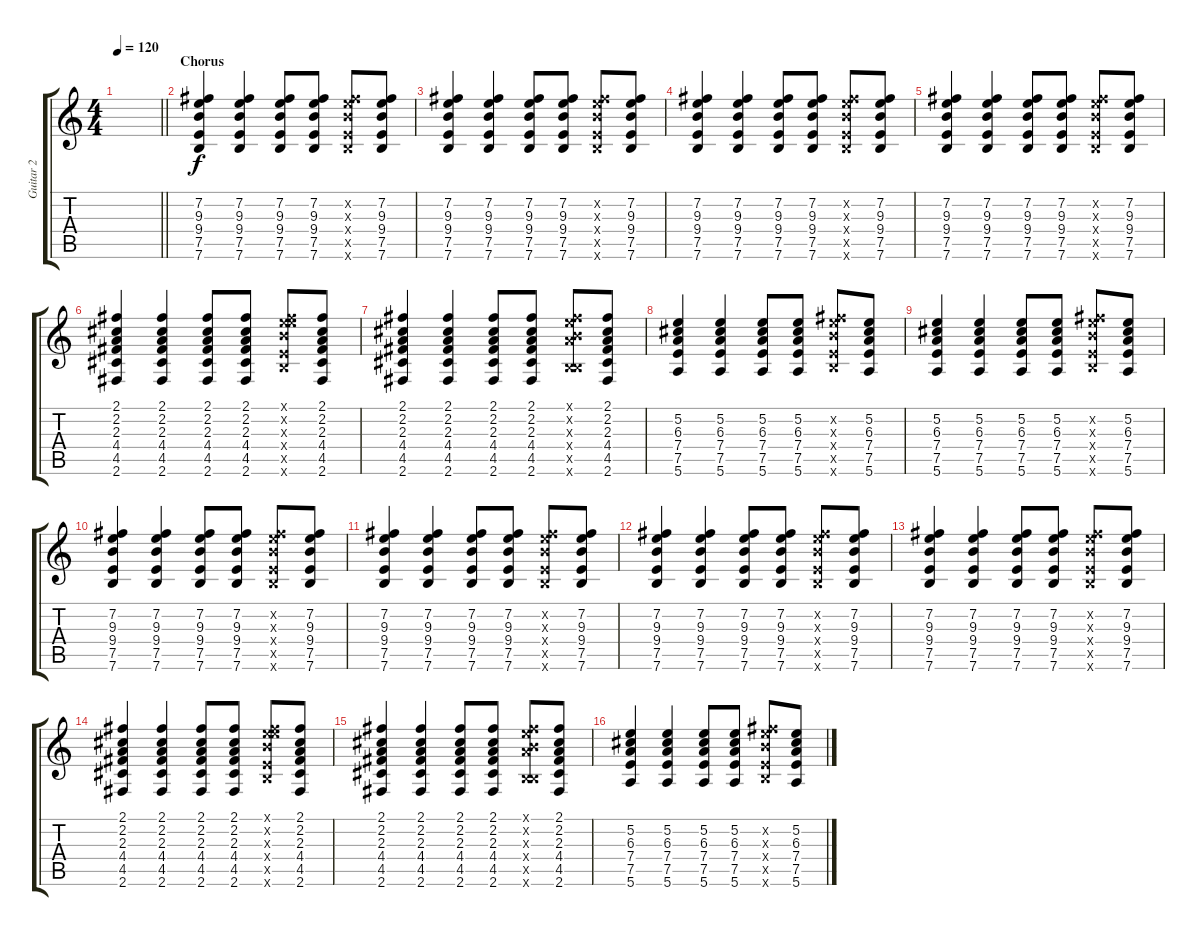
\track ("Guitar 2" "Guitar 2") {instrument acousticguitarnylon}
\staff {score tabs}
\tuning (E4 B3 G3 D3 A2 E2) {hide}
\ts (4 4)
\tempo 120
\clef g2
\barLineRight lightlight
\ks c
|
\section ("" "Chorus")
(7.2 9.3 9.4 7.5 7.6).4 (7.2 9.3 9.4 7.5 7.6).4 (7.2 9.3 9.4 7.5 7.6).8 (7.2 9.3 9.4 7.5 7.6).8 (7.2{x} 9.3{x} 9.4{x} 7.5{x} 7.6{x}).8 (7.2 9.3 9.4 7.5 7.6).8 |
(7.2 9.3 9.4 7.5 7.6).4 (7.2 9.3 9.4 7.5 7.6).4 (7.2 9.3 9.4 7.5 7.6).8 (7.2 9.3 9.4 7.5 7.6).8 (7.2{x} 9.3{x} 9.4{x} 7.5{x} 7.6{x}).8 (7.2 9.3 9.4 7.5 7.6).8 |
(7.2 9.3 9.4 7.5 7.6).4 (7.2 9.3 9.4 7.5 7.6).4 (7.2 9.3 9.4 7.5 7.6).8 (7.2 9.3 9.4 7.5 7.6).8 (7.2{x} 9.3{x} 9.4{x} 7.5{x} 7.6{x}).8 (7.2 9.3 9.4 7.5 7.6).8 |
(7.2 9.3 9.4 7.5 7.6).4 (7.2 9.3 9.4 7.5 7.6).4 (7.2 9.3 9.4 7.5 7.6).8 (7.2 9.3 9.4 7.5 7.6).8 (7.2{x} 9.3{x} 9.4{x} 7.5{x} 7.6{x}).8 (7.2 9.3 9.4 7.5 7.6).8 |
(2.1 2.2 2.3 4.4 4.5 2.6).4 (2.1 2.2 2.3 4.4 4.5 2.6).4 (2.1 2.2 2.3 4.4 4.5 2.6).8 (2.1 2.2 2.3 4.4 4.5 2.6).8 (0.1{x} 7.2{x} 9.3{x} 9.4{x} 7.5{x} 7.6{x}).8 (2.1 2.2 2.3 4.4 4.5 2.6).8 |
(2.1 2.2 2.3 4.4 4.5 2.6).4 (2.1 2.2 2.3 4.4 4.5 2.6).4 (2.1 2.2 2.3 4.4 4.5 2.6).8 (2.1 2.2 2.3 4.4 4.5 2.6).8 (0.1{x} 7.2{x} 2.3{x} 9.4{x} 2.5{x} 7.6{x}).8 (2.1 2.2 2.3 4.4 4.5 2.6).8 |
(5.2 6.3 7.4 7.5 5.6).4 (5.2 6.3 7.4 7.5 5.6).4 (5.2 6.3 7.4 7.5 5.6).8 (5.2 6.3 7.4 7.5 5.6).8 (7.2{x} 9.3{x} 9.4{x} 7.5{x} 7.6{x}).8 (5.2 6.3 7.4 7.5 5.6).8 |
(5.2 6.3 7.4 7.5 5.6).4 (5.2 6.3 7.4 7.5 5.6).4 (5.2 6.3 7.4 7.5 5.6).8 (5.2 6.3 7.4 7.5 5.6).8 (7.2{x} 9.3{x} 9.4{x} 7.5{x} 7.6{x}).8 (5.2 6.3 7.4 7.5 5.6).8 |
(7.2 9.3 9.4 7.5 7.6).4 (7.2 9.3 9.4 7.5 7.6).4 (7.2 9.3 9.4 7.5 7.6).8 (7.2 9.3 9.4 7.5 7.6).8 (7.2{x} 9.3{x} 9.4{x} 7.5{x} 7.6{x}).8 (7.2 9.3 9.4 7.5 7.6).8 |
(7.2 9.3 9.4 7.5 7.6).4 (7.2 9.3 9.4 7.5 7.6).4 (7.2 9.3 9.4 7.5 7.6).8 (7.2 9.3 9.4 7.5 7.6).8 (7.2{x} 9.3{x} 9.4{x} 7.5{x} 7.6{x}).8 (7.2 9.3 9.4 7.5 7.6).8 |
(7.2 9.3 9.4 7.5 7.6).4 (7.2 9.3 9.4 7.5 7.6).4 (7.2 9.3 9.4 7.5 7.6).8 (7.2 9.3 9.4 7.5 7.6).8 (7.2{x} 9.3{x} 9.4{x} 7.5{x} 7.6{x}).8 (7.2 9.3 9.4 7.5 7.6).8 |
(7.2 9.3 9.4 7.5 7.6).4 (7.2 9.3 9.4 7.5 7.6).4 (7.2 9.3 9.4 7.5 7.6).8 (7.2 9.3 9.4 7.5 7.6).8 (7.2{x} 9.3{x} 9.4{x} 7.5{x} 7.6{x}).8 (7.2 9.3 9.4 7.5 7.6).8 |
(2.1 2.2 2.3 4.4 4.5 2.6).4 (2.1 2.2 2.3 4.4 4.5 2.6).4 (2.1 2.2 2.3 4.4 4.5 2.6).8 (2.1 2.2 2.3 4.4 4.5 2.6).8 (0.1{x} 7.2{x} 9.3{x} 9.4{x} 7.5{x} 7.6{x}).8 (2.1 2.2 2.3 4.4 4.5 2.6).8 |
(2.1 2.2 2.3 4.4 4.5 2.6).4 (2.1 2.2 2.3 4.4 4.5 2.6).4 (2.1 2.2 2.3 4.4 4.5 2.6).8 (2.1 2.2 2.3 4.4 4.5 2.6).8 (0.1{x} 7.2{x} 2.3{x} 9.4{x} 2.5{x} 7.6{x}).8 (2.1 2.2 2.3 4.4 4.5 2.6).8 |
(5.2 6.3 7.4 7.5 5.6).4 (5.2 6.3 7.4 7.5 5.6).4 (5.2 6.3 7.4 7.5 5.6).8 (5.2 6.3 7.4 7.5 5.6).8 (7.2{x} 9.3{x} 9.4{x} 7.5{x} 7.6{x}).8 (5.2 6.3 7.4 7.5 5.6).8
